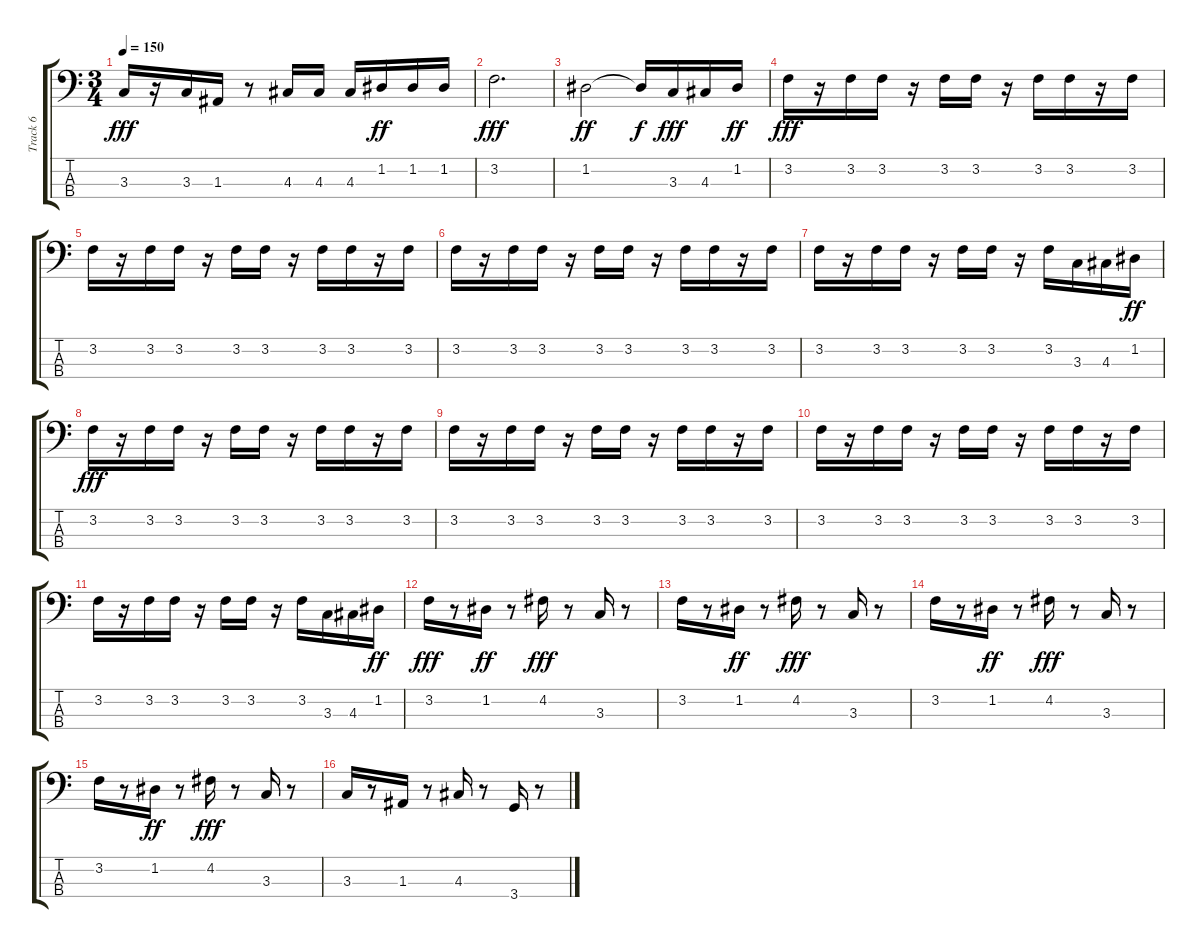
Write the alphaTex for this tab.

\track ("Track 6" "Track 6") {instrument slapbass2}
\staff {score tabs}
\tuning (G2 D2 A1 E1) {hide}
\ts (3 4)
\tempo 150
\clef f4
\ks c
3.3.16{dy fff} r.16 3.3.16 1.3.16 r.8 4.3.16 4.3.16 4.3.16 1.2.16{dy ff} 1.2.16 1.2.16 |
3.2.2{d dy fff} |
1.2.2{dy ff} 1.2{t}.16{dy f} 3.3.16{dy fff} 4.3.16 1.2.16{dy ff} |
3.2.16{dy fff} r.16 3.2.16 3.2.16 r.16 3.2.16 3.2.16 r.16 3.2.16 3.2.16 r.16 3.2.16 |
3.2.16 r.16 3.2.16 3.2.16 r.16 3.2.16 3.2.16 r.16 3.2.16 3.2.16 r.16 3.2.16 |
3.2.16 r.16 3.2.16 3.2.16 r.16 3.2.16 3.2.16 r.16 3.2.16 3.2.16 r.16 3.2.16 |
3.2.16 r.16 3.2.16 3.2.16 r.16 3.2.16 3.2.16 r.16 3.2.16 3.3.16 4.3.16 1.2.16{dy ff} |
3.2.16{dy fff} r.16 3.2.16 3.2.16 r.16 3.2.16 3.2.16 r.16 3.2.16 3.2.16 r.16 3.2.16 |
3.2.16 r.16 3.2.16 3.2.16 r.16 3.2.16 3.2.16 r.16 3.2.16 3.2.16 r.16 3.2.16 |
3.2.16 r.16 3.2.16 3.2.16 r.16 3.2.16 3.2.16 r.16 3.2.16 3.2.16 r.16 3.2.16 |
3.2.16 r.16 3.2.16 3.2.16 r.16 3.2.16 3.2.16 r.16 3.2.16 3.3.16 4.3.16 1.2.16{dy ff} |
3.2.16{dy fff} r.8 1.2.16{dy ff} r.8 4.2.16{dy fff} r.8 3.3.16 r.8 |
3.2.16 r.8 1.2.16{dy ff} r.8 4.2.16{dy fff} r.8 3.3.16 r.8 |
3.2.16 r.8 1.2.16{dy ff} r.8 4.2.16{dy fff} r.8 3.3.16 r.8 |
3.2.16 r.8 1.2.16{dy ff} r.8 4.2.16{dy fff} r.8 3.3.16 r.8 |
3.3.16 r.8 1.3.16 r.8 4.3.16 r.8 3.4.16 r.8
